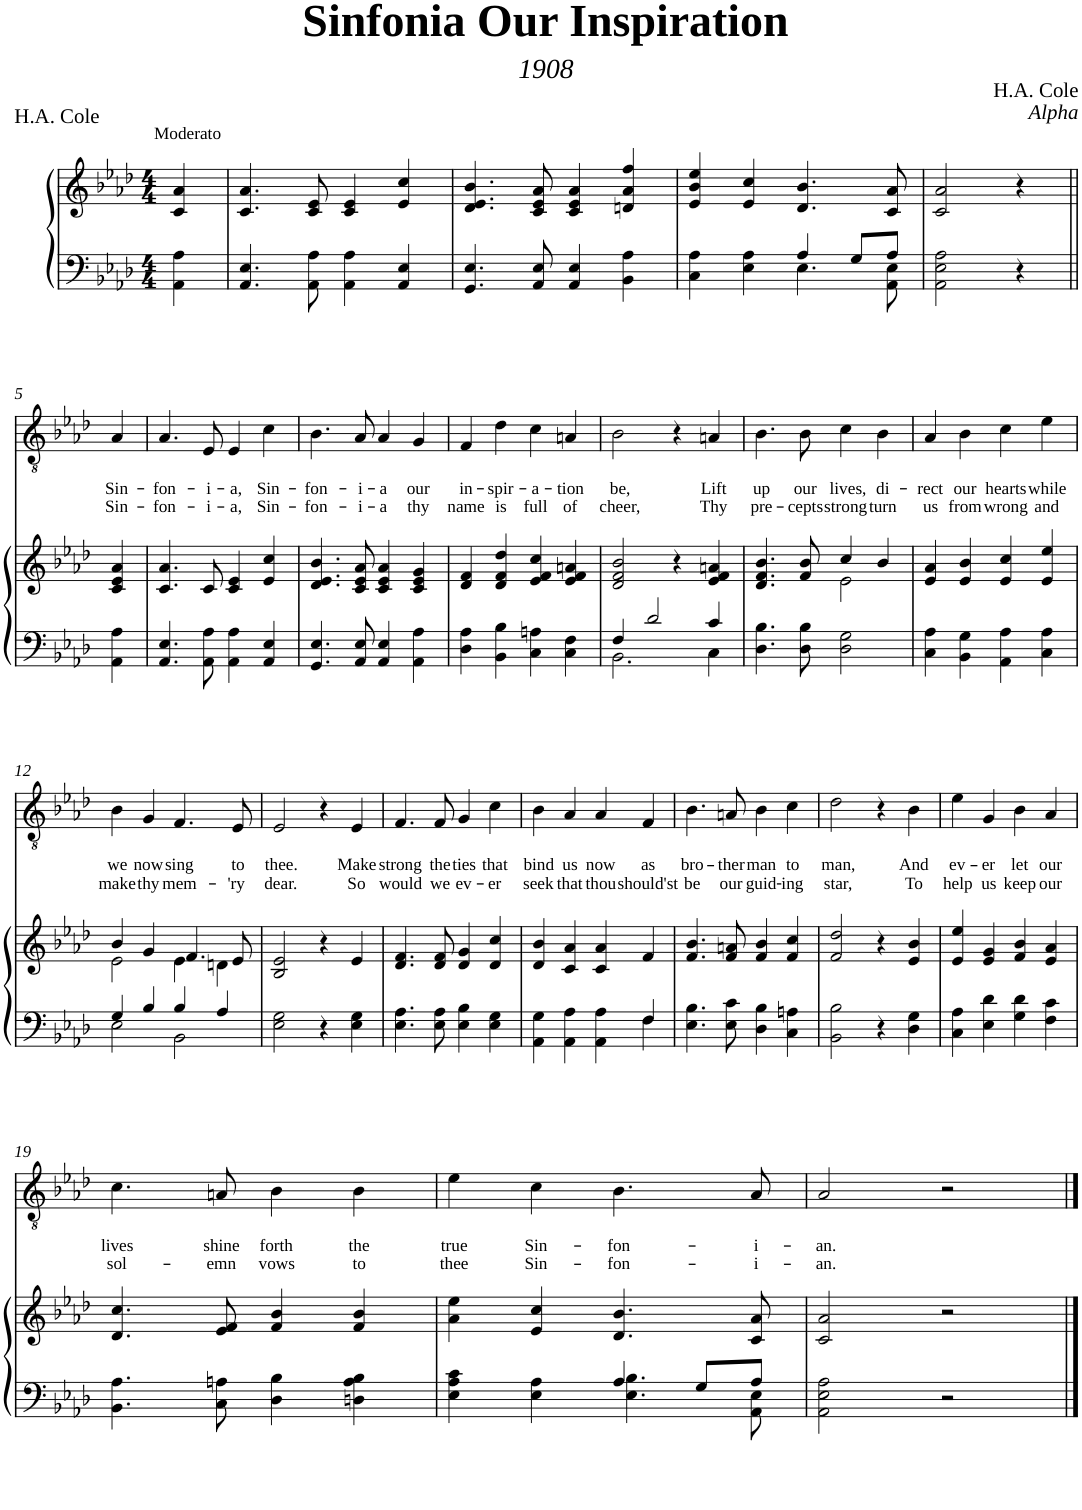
**kern	**kern	**kern	**text	**text
*part2	*part2	*part1	*part1	*part1
*staff3	*staff2	*staff1	*staff1	*staff1
*I"Piano	*	*I"Piano	*	*
*I'Pno	*	*I'Pno	*	*
*clefF4	*clefG2	*clefG2	*	*
*k[b-e-a-d-]	*k[b-e-a-d-]	*k[b-e-a-d-]	*	*
*M4/4	*M4/4	*M4/4	*	*
=	=	=	=	=
!	!	!LO:TX:a:t=Moderato	!	!
4AA-\ 4A-\	4c/ 4a-/	4r	.	.
=1	=1	=1	=1	=1
4.AA-/ 4.E-/	4.c/ 4.a-/	1r	.	.
8AA-\ 8A-\	8c/ 8e-/	.	.	.
4AA-\ 4A-\	4c/ 4e-/	.	.	.
4AA-/ 4E-/	4e-/ 4cc/	.	.	.
=2	=2	=2	=2	=2
4.GG/ 4.E-/	4.d-/ 4.e-/ 4.b-/	1r	.	.
8AA-/ 8E-/	8c/ 8e-/ 8a-/	.	.	.
4AA-/ 4E-/	4c/ 4e-/ 4a-/	.	.	.
4BB-\ 4A-\	4dn/ 4a-/ 4ff/	.	.	.
=3	=3	=3	=3	=3
*^	*	*	*	*
4C\ 4A-\	2ryy	4e-/ 4b-/ 4ee-/	1r	.	.
4E-\ 4A-\	.	4e-/ 4cc/	.	.	.
4A-/	4.E-\	4.d-/ 4.b-/	.	.	.
8G/L	.	.	.	.	.
8A-/J	8AA-\ 8E-\	8c/ 8a-/	.	.	.
*v	*v	*	*	*	*
=4	=4	=4	=4	=4
2AA-\ 2E-\ 2A-\	2c/ 2a-/	2r	.	.
4r	4r	4r	.	.
!!LO:LB:g=z
=5||	=5||	=5||	=5||	=5||
*	*	*clefGv2	*	*
!	!	!	!LO:LY:b	!LO:LY:b
4AA-\ 4A-\	4c/ 4e-/ 4a-/	4A-/	Sin-	Sin-
=6	=6	=6	=6	=6
!	!	!	!LO:LY:b	!LO:LY:b
4.AA-/ 4.E-/	4.c/ 4.a-/	4.A-/	-fon-	-fon-
!	!	!	!LO:LY:b	!LO:LY:b
8AA-\ 8A-\	8c/	8E-/	-i-	-i-
!	!	!	!LO:LY:b	!LO:LY:b
4AA-\ 4A-\	4c/ 4e-/	4E-/	-a,	-a,
!	!	!	!LO:LY:b	!LO:LY:b
4AA-/ 4E-/	4e-/ 4cc/	4c\	Sin-	Sin-
=7	=7	=7	=7	=7
!	!	!	!LO:LY:b	!LO:LY:b
4.GG/ 4.E-/	4.d-/ 4.e-/ 4.b-/	4.B-\	-fon-	-fon-
!	!	!	!LO:LY:b	!LO:LY:b
8AA-/ 8E-/	8c/ 8e-/ 8a-/	8A-/	-i-	-i-
!	!	!	!LO:LY:b	!LO:LY:b
4AA-/ 4E-/	4c/ 4e-/ 4a-/	4A-/	-a	-a
!	!	!	!LO:LY:b	!LO:LY:b
4AA-\ 4A-\	4c/ 4e-/ 4g/	4G/	our	thy
=8	=8	=8	=8	=8
!	!	!	!LO:LY:b	!LO:LY:b
4D-\ 4A-\	4d-/ 4f/	4F/	in-	name
!	!	!	!LO:LY:b	!LO:LY:b
4BB-\ 4B-\	4d-/ 4f/ 4dd-/	4d-\	-spir-	is
!	!	!	!LO:LY:b	!LO:LY:b
4C\ 4An\	4e-/ 4f/ 4cc/	4c\	-a-	full
!	!	!	!LO:LY:b	!LO:LY:b
4C\ 4F\	4e-/ 4f/ 4an/	4An/	-tion	of
=9	=9	=9	=9	=9
*^	*	*	*	*
!	!	!	!	!LO:LY:b	!LO:LY:b
4F/	2.BB-\	2d-/ 2f/ 2b-/	2B-\	be,	cheer,
2d-/	.	.	.	.	.
.	.	4r	4r	.	.
!	!	!	!	!LO:LY:b	!LO:LY:b
4c/	4C\	4e-/ 4f/ 4an/	4An/	Lift	Thy
=10	=10	=10	=10	=10	=10
*	*	*^	*	*	*
!	!	!	!	!	!LO:LY:b	!LO:LY:b
*v	*v	*	*	*	*	*
4.D-\ 4.B-\	4.d-/ 4.f/ 4.b-/	2ryy	4.B-\	up	pre-
!	!	!	!	!LO:LY:b	!LO:LY:b
8D-\ 8B-\	8f/ 8b-/	.	8B-\	our	-cepts
!	!	!	!	!LO:LY:b	!LO:LY:b
2D-\ 2G\	4cc/	2e-\	4c\	lives,	strong
!	!	!	!	!LO:LY:b	!LO:LY:b
.	4b-/	.	4B-\	di-	turn
*	*v	*v	*	*	*
=11	=11	=11	=11	=11
!	!	!	!LO:LY:b	!LO:LY:b
4C\ 4A-\	4e-/ 4a-/	4A-/	-rect	us
!	!	!	!LO:LY:b	!LO:LY:b
4BB-\ 4G\	4e-/ 4b-/	4B-\	our	from
!	!	!	!LO:LY:b	!LO:LY:b
4AA-\ 4A-\	4e-/ 4cc/	4c\	hearts	wrong
!	!	!	!LO:LY:b	!LO:LY:b
4C\ 4A-\	4e-/ 4ee-/	4e-\	while	and
!!LO:LB:g=z
=12	=12	=12	=12	=12
*^	*^	*	*	*
!	!	!	!	!	!LO:LY:b	!LO:LY:b
4G/	2E-\	4b-/	2e-\	4B-\	we	make
!	!	!	!	!	!LO:LY:b	!LO:LY:b
4B-/	.	4g/	.	4G/	now	thy
!	!	!	!	!	!LO:LY:b	!LO:LY:b
4B-/	2BB-\	4.f/	4e-\	4.F/	sing	mem-
4A-/	.	.	4dn\	.	.	.
!	!	!	!	!	!LO:LY:b	!LO:LY:b
.	.	8e-/	.	8E-/	to	-'ry
*v	*v	*	*	*	*	*
*	*v	*v	*	*	*
=13	=13	=13	=13	=13
!	!	!	!LO:LY:b	!LO:LY:b
2E-\ 2G\	2B-/ 2e-/	2E-/	thee.	dear.
4r	4r	4r	.	.
!	!	!	!LO:LY:b	!LO:LY:b
4E-\ 4G\	4e-/	4E-/	Make	So
=14	=14	=14	=14	=14
!	!	!	!LO:LY:b	!LO:LY:b
4.E-\ 4.A-\	4.d-/ 4.f/	4.F/	strong	would
!	!	!	!LO:LY:b	!LO:LY:b
8E-\ 8A-\	8d-/ 8f/	8F/	the	we
!	!	!	!LO:LY:b	!LO:LY:b
4E-\ 4B-\	4d-/ 4g/	4G/	ties	ev-
!	!	!	!LO:LY:b	!LO:LY:b
4E-\ 4G\	4d-/ 4cc/	4c\	that	-er
=15	=15	=15	=15	=15
*^	*	*	*	*
!	!	!	!	!LO:LY:b	!LO:LY:b
4AA-\ 4G\	2.ryy	4d-/ 4b-/	4B-\	bind	seek
!	!	!	!	!LO:LY:b	!LO:LY:b
4AA-\ 4A-\	.	4c/ 4a-/	4A-/	us	that
!	!	!	!	!LO:LY:b	!LO:LY:b
4AA-\ 4A-\	.	4c/ 4a-/	4A-/	now	thou
!	!	!	!	!LO:LY:b	!LO:LY:b
4F/	4F\	4f/	4F/	as	should'st
=16	=16	=16	=16	=16	=16
!	!	!	!	!LO:LY:b	!LO:LY:b
*v	*v	*	*	*	*
4.E-\ 4.B-\	4.f/ 4.b-/	4.B-\	bro-	be
!	!	!	!LO:LY:b	!LO:LY:b
8E-\ 8c\	8f/ 8an/	8An/	-ther	our
!	!	!	!LO:LY:b	!LO:LY:b
4D-\ 4B-\	4f/ 4b-/	4B-\	man	guid-
!	!	!	!LO:LY:b	!LO:LY:b
4C\ 4An\	4f/ 4cc/	4c\	to	-ing
=17	=17	=17	=17	=17
!	!	!	!LO:LY:b	!LO:LY:b
2BB-\ 2B-\	2f/ 2dd-/	2d-\	man,	star,
4r	4r	4r	.	.
!	!	!	!LO:LY:b	!LO:LY:b
4D-\ 4G\	4e-/ 4b-/	4B-\	And	To
=18	=18	=18	=18	=18
!	!	!	!LO:LY:b	!LO:LY:b
4C\ 4A-\	4e-/ 4ee-/	4e-\	ev-	help
!	!	!	!LO:LY:b	!LO:LY:b
4E-\ 4d-\	4e-/ 4g/	4G/	-er	us
!	!	!	!LO:LY:b	!LO:LY:b
4G\ 4d-\	4f/ 4b-/	4B-\	let	keep
!	!	!	!LO:LY:b	!LO:LY:b
4F\ 4c\	4e-/ 4a-/	4A-/	our	our
!!LO:LB:g=z
=19	=19	=19	=19	=19
!	!	!	!LO:LY:b	!LO:LY:b
4.BB-\ 4.A-\	4.d-/ 4.cc/	4.c\	lives	sol-
!	!	!	!LO:LY:b	!LO:LY:b
8C\ 8An\	8e-/ 8f/	8An/	shine	-emn
!	!	!	!LO:LY:b	!LO:LY:b
4D-\ 4B-\	4f/ 4b-/	4B-\	forth	vows
!	!	!	!LO:LY:b	!LO:LY:b
4Dn\ 4A\ 4B-\	4f/ 4b-/	4B-\	the	to
=20	=20	=20	=20	=20
*^	*	*	*	*
!	!	!	!	!LO:LY:b	!LO:LY:b
4E-\ 4A-\ 4c\	2ryy	4a-\ 4ee-\	4e-\	true	thee
!	!	!	!	!LO:LY:b	!LO:LY:b
4E-\ 4A-\	.	4e-/ 4cc/	4c\	Sin-	Sin-
!	!	!	!	!LO:LY:b	!LO:LY:b
4A-/	4.E-\ 4.B-\	4.d-/ 4.b-/	4.B-\	-fon-	-fon-
8G/L	.	.	.	.	.
!	!	!	!	!LO:LY:b	!LO:LY:b
8A-/J	8AA-\ 8E-\	8c/ 8a-/	8A-/	-i-	-i-
=21	=21	=21	=21	=21	=21
!	!	!	!	!LO:LY:b	!LO:LY:b
*v	*v	*	*	*	*
2AA-\ 2E-\ 2A-\	2c/ 2a-/	2A-/	-an.	-an.
2r	2r	2r	.	.
==	==	==	==	==
*-	*-	*-	*-	*-
